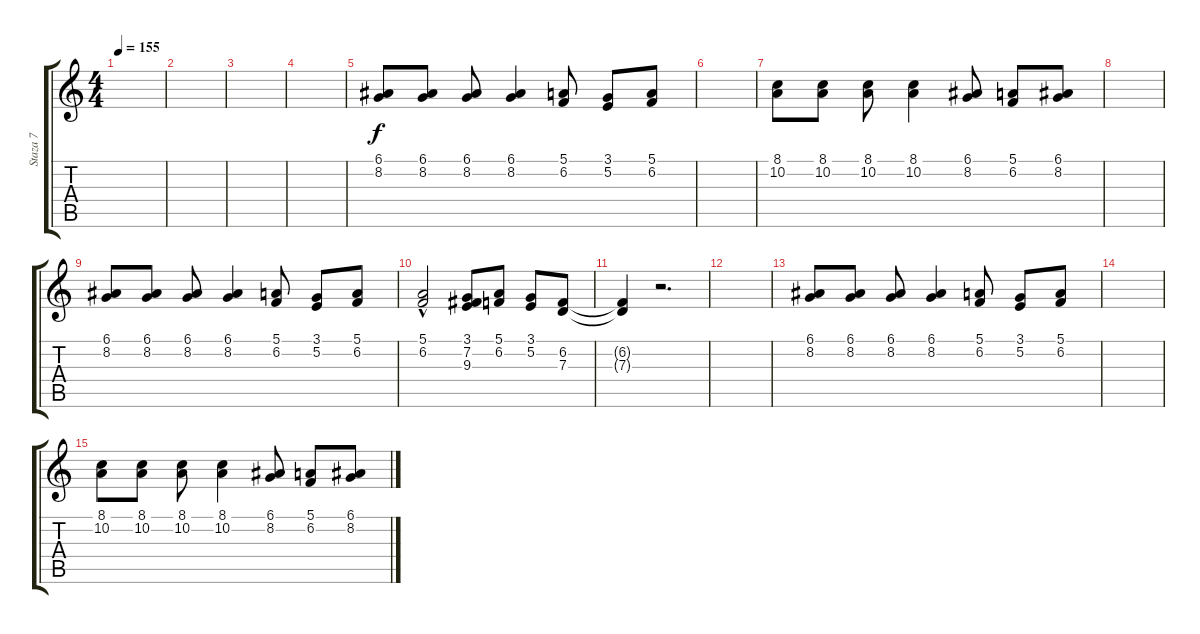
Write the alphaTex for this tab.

\track ("Staza 7" "Staza 7") {instrument voiceoohs}
\staff {score tabs}
\tuning (E4 B3 G3 D3 A2 E2) {hide}
\ts (4 4)
\tempo 155
\clef g2
\ks c
|
|
|
|
(6.1 8.2).8 (6.1 8.2).8 (6.1 8.2).8 (6.1 8.2).4 (5.1 6.2).8 (3.1 5.2).8 (5.1 6.2).8 |
|
(8.1 10.2).8 (8.1 10.2).8 (8.1 10.2).8 (8.1 10.2).4 (6.1 8.2).8 (5.1 6.2).8 (6.1 8.2).8 |
|
(6.1 8.2).8 (6.1 8.2).8 (6.1 8.2).8 (6.1 8.2).4 (5.1 6.2).8 (3.1 5.2).8 (5.1 6.2).8 |
(5.1{hac} 6.2).2 (3.1 7.2 9.3).8 (5.1 6.2).8 (3.1 5.2).8 (6.2 7.3).8 |
(6.2{t} 7.3{t}).4 r.2{d} |
|
(6.1 8.2).8 (6.1 8.2).8 (6.1 8.2).8 (6.1 8.2).4 (5.1 6.2).8 (3.1 5.2).8 (5.1 6.2).8 |
|
(8.1 10.2).8 (8.1 10.2).8 (8.1 10.2).8 (8.1 10.2).4 (6.1 8.2).8 (5.1 6.2).8 (6.1 8.2).8
